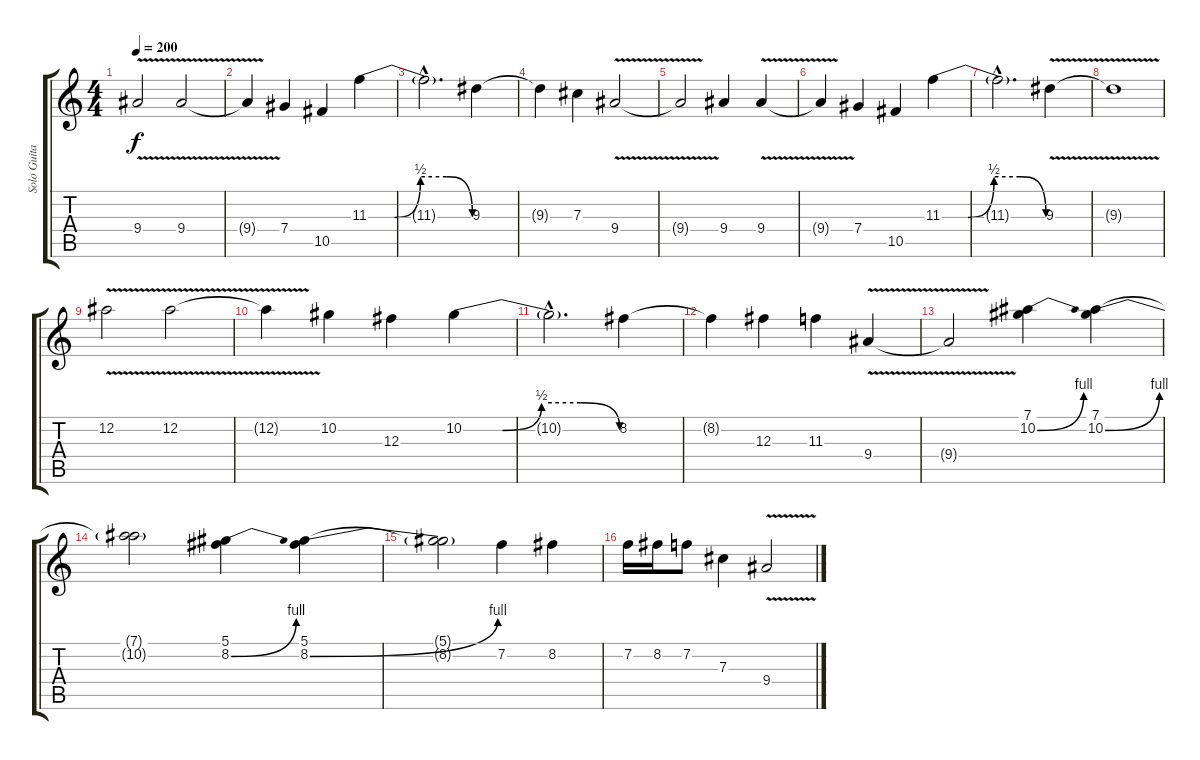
\track ("Solo Guitar" "Solo Guita") {instrument overdrivenguitar}
\staff {score tabs}
\tuning (Eb4 Bb3 Gb3 Db3 Ab2 Eb2) {hide}
\ts (4 4)
\tempo 200
\clef g2
\ks c
9.4{v}.2{dy f} 9.4{v}.2 |
9.4{t}.4 7.4.4 10.5.4 11.3{be (custom 0 0 15 0 30 2 45 2 60 0)}.4 |
11.3{hac t}.2{d} 9.3.4 |
9.3{t}.4 7.3.4 9.4{v}.2 |
9.4{t}.2 9.4.4 9.4{v}.4 |
9.4{t}.4 7.4.4 10.5.4 11.3{be (custom 0 0 15 0 30 2 45 2 60 0)}.4 |
11.3{hac t}.2{d} 9.3{v}.4 |
9.3{t}.1 |
12.2{v}.2 12.2{v}.2 |
12.2{t}.4 10.2.4 12.3.4 10.2{be (custom 0 0 15 0 30 2 45 2 60 0)}.4 |
10.2{hac t}.2{d} 8.2.4 |
8.2{t}.4 12.3.4 11.3.4 9.4{v}.4 |
9.4{t}.2 (7.1 10.2{be (bend 0 0 60 4)}).4 (7.1 10.2{be (bend 0 0 60 4)}).4 |
(7.1{t} 10.2{t}).2 (5.1 8.2{be (bend 0 0 60 4)}).4 (5.1 8.2{be (bend 0 0 60 4)}).4 |
(5.1{t} 8.2{t}).2 7.2.4 8.2.4 |
7.2.16 8.2.16 7.2.8 7.3.4 9.4{v}.2
